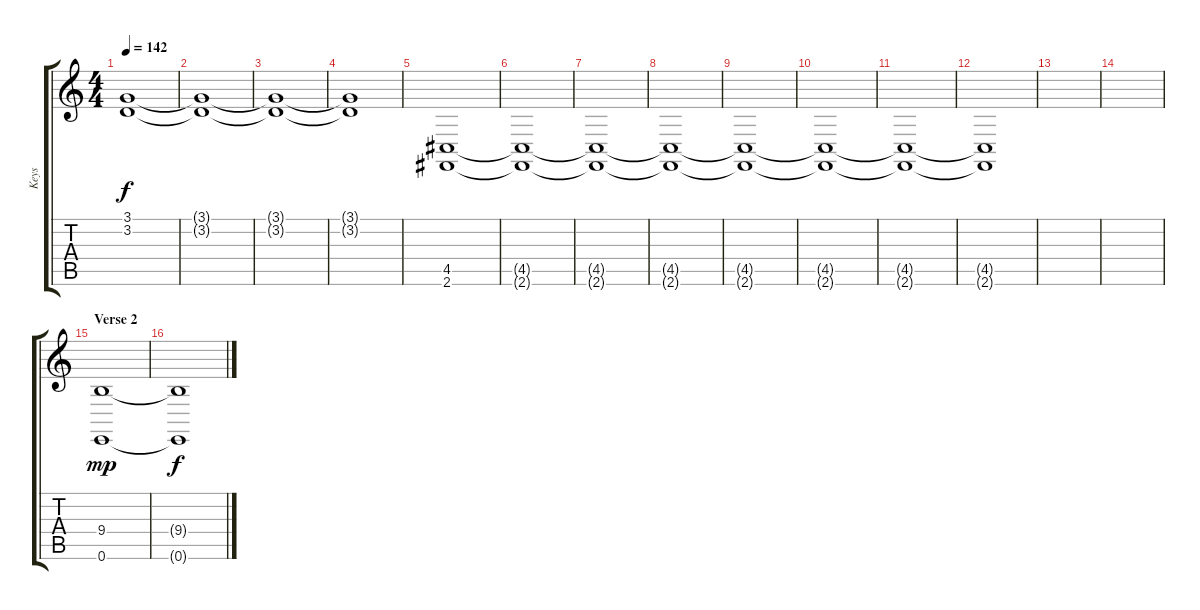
\track ("Keys" "Keys") {instrument stringensemble1}
\staff {score tabs}
\tuning (E4 B3 G3 D3 A2 E2) {hide}
\ts (4 4)
\tempo 142
\clef g2
\ks c
(3.1{t} 3.2{t}).1{dy f} |
(3.1{t} 3.2{t}).1 |
(3.1{t} 3.2{t}).1 |
(3.1{t} 3.2{t}).1 |
(4.5 2.6).1{volume 10 balance 8 instrument synthstrings2} |
(4.5{t} 2.6{t}).1 |
(4.5{t} 2.6{t}).1 |
(4.5{t} 2.6{t}).1 |
(4.5{t} 2.6{t}).1 |
(4.5{t} 2.6{t}).1 |
(4.5{t} 2.6{t}).1 |
(4.5{t} 2.6{t}).1 |
|
|
\section ("" "Verse 2")
(9.4 0.6).1{dy mp volume 10 instrument synthstrings1} |
(9.4{t} 0.6{t}).1{dy f}
